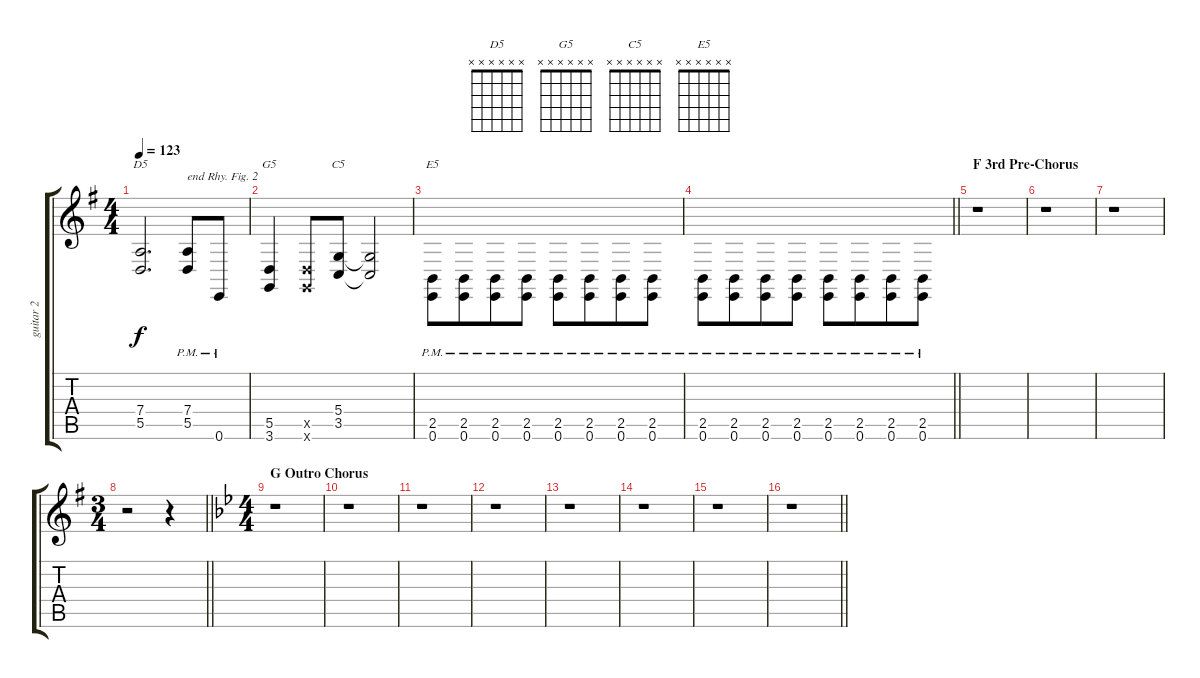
\track ("guitar 2" "guitar 2") {instrument pad3polysynth}
\staff {score tabs}
\tuning (E4 B3 G3 D3 A2 E2) {hide}
\chord ("D5" x x x x x x)
\chord ("G5" x x x x x x)
\chord ("C5" x x x x x x)
\chord ("E5" x x x x x x)
\ts (4 4)
\tempo 123
\clef g2
\ks g
(7.4 5.5).2{d ch "D5" dy f} (7.4{pm} 5.5{pm}).8{txt "end Rhy. Fig. 2"} 0.6{pm}.8 |
(5.5 3.6).4{ch "G5"} (5.5{x} 3.6{x}).8 (5.4 3.5).8{ch "C5"} (5.4{t} 3.5{t}).2 |
(2.5{pm} 0.6{pm}).8{ch "E5" beam Down} (2.5{pm} 0.6{pm}).8{beam Down beam merge} (2.5{pm} 0.6{pm}).8{beam Down} (2.5{pm} 0.6{pm}).8{beam Down} (2.5{pm} 0.6{pm}).8{beam Down} (2.5{pm} 0.6{pm}).8{beam Down beam merge} (2.5{pm} 0.6{pm}).8{beam Down} (2.5{pm} 0.6{pm}).8{beam Down} |
\barLineRight lightlight
(2.5{pm} 0.6{pm}).8{beam Down} (2.5{pm} 0.6{pm}).8{beam Down beam merge} (2.5{pm} 0.6{pm}).8{beam Down} (2.5{pm} 0.6{pm}).8{beam Down} (2.5{pm} 0.6{pm}).8{beam Down} (2.5{pm} 0.6{pm}).8{beam Down beam merge} (2.5{pm} 0.6{pm}).8{beam Down} (2.5{pm} 0.6{pm}).8{beam Down} |
\section ("" "F 3rd Pre-Chorus")
r.1 |
r.1 |
r.1 |
\ts (3 4)
\barLineRight lightlight
r.2 r.4 |
\ts (4 4)
\section ("" "G Outro Chorus")
\ks bb
r.1 |
r.1 |
r.1 |
r.1 |
r.1 |
r.1 |
r.1 |
\barLineRight lightlight
r.1
